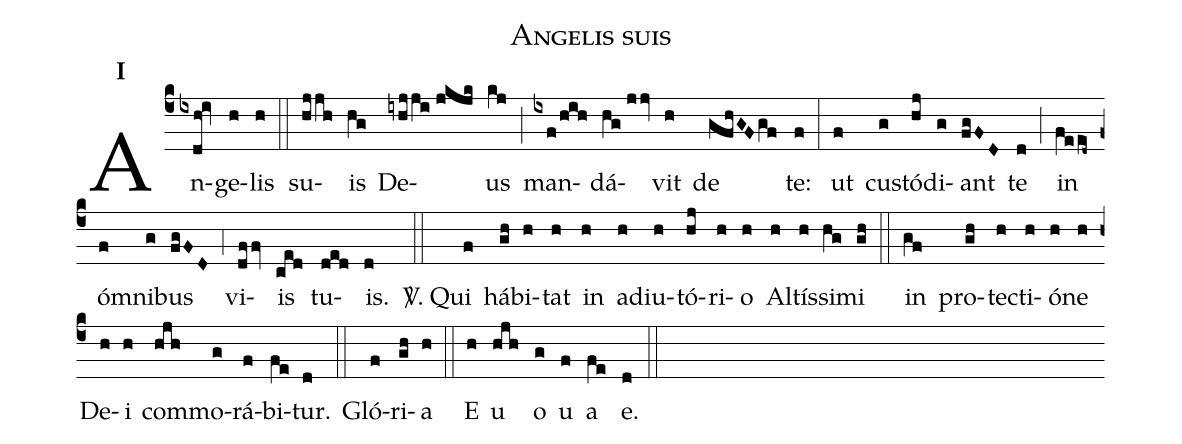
name:Angelis suis;
mode:I;
office-part:Introitus;
%%
(c4) An(ixdh!iv)ge(h)lis(h) (::) su(hjjh)is(hg) De(iyhjji//jkjk)us(kj) (;) man(ixf/hih)dá(hg//jjv)vit(h) de(gfhGF/gf) te:(f) (:) ut(f) cu(g)stó(hj)di(g)ant(fgFD) te(d) (;) in(feed~) óm(f)ni(g)bus(fgFD) (,4) vi(dffv)is(ced) tu(ded)is.(d) (::) <sp>V/</sp>. Qui(f) há(gh)bi(h)tat(h) in(h) ad(h)iu(h)tó(hj)ri(h)o(h) Al(h)tís(h)si(hg)mi(gh) (::) in(gf) pro(gh)te(h)cti(h)ó(h)ne(h) De(h)i(h) com(hjh)mo(g)rá(f)bi(fe)tur.(d) (::) Gló(f)ri(gh)a(h) (::) E(h) u(hjh) o(g) u(f) a(fe) e.(d) (::)
